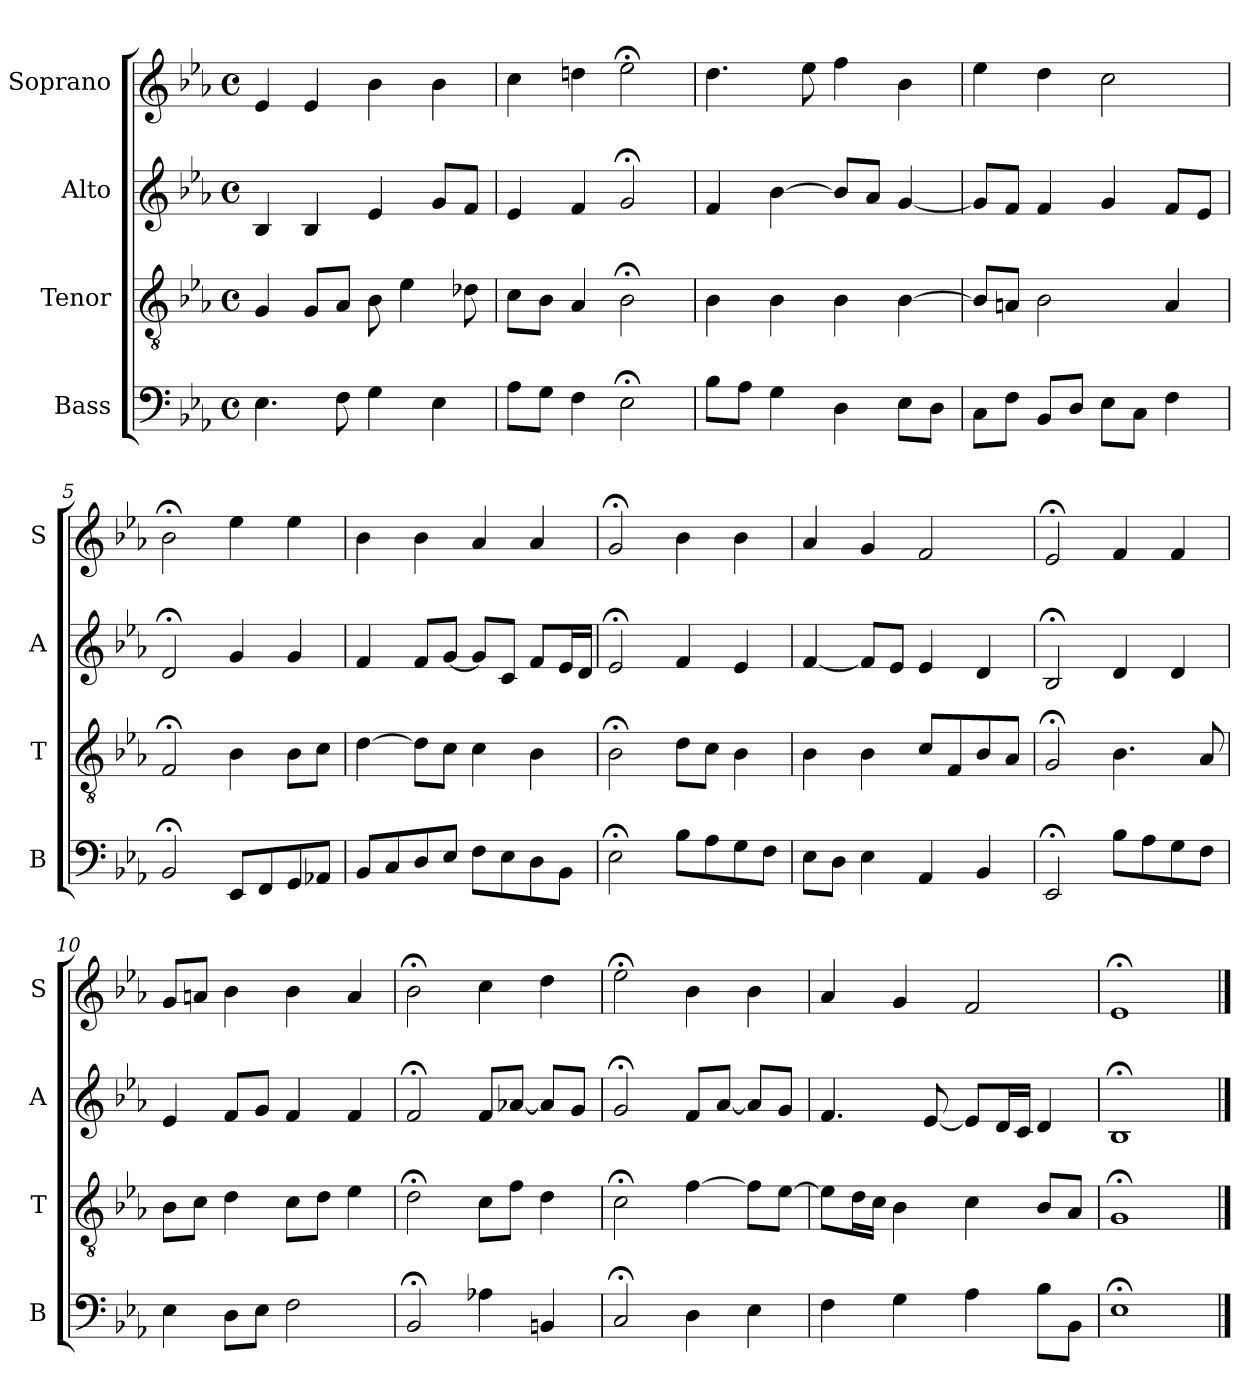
**kern	**kern	**kern	**kern
*part4	*part3	*part2	*part1
*staff4	*staff3	*staff2	*staff1
*I"Bass	*I"Tenor	*I"Alto	*I"Soprano
*I'B	*I'T	*I'A	*I'S
*clefF4	*clefGv2	*clefG2	*clefG2
*k[b-e-a-]	*k[b-e-a-]	*k[b-e-a-]	*k[b-e-a-]
*E-:	*E-:	*E-:	*E-:
*M4/4	*M4/4	*M4/4	*M4/4
*met(c)	*met(c)	*met(c)	*met(c)
*MM100	*MM100	*MM100	*MM100
=1	=1	=1	=1
4.E-	4G	4B-	4e-
.	8GL	4B-	4e-
8F	8A-J	.	.
4G	8B-	4e-	4b-
.	4e-	.	.
4E-	.	8gL	4b-
.	8d-X	8fJ	.
=2	=2	=2	=2
8A-L	8cL	4e-	4cc
8GJ	8B-J	.	.
4Fi	4A-i	4fi	4ddni
2E-;<	2B-;<	2g;<	2ee-;<
=3	=3	=3	=3
8B-L	4B-	4f	4.dd
8A-J	.	.	.
4G	4B-	[4b-	.
.	.	.	8ee-
4D	4B-	8b-L]	4ff
.	.	8a-J	.
8E-L	[4B-	[4g	4b-
8DJ	.	.	.
=4	=4	=4	=4
8CL	8B-L]	8gL]	4ee-
8FJ	8AnJ	8fJ	.
8BB-L	2B-	4f	4dd
8DJ	.	.	.
8E-L	.	4g	2cc
8CJ	.	.	.
4F	4A	8fL	.
.	.	8e-J	.
=5	=5	=5	=5
2BB-;<	2F;<	2d;<	2b-;<
8EE-L	4B-	4g	4ee-
8FF	.	.	.
8GG	8B-L	4g	4ee-
8AA-XJ	8cJ	.	.
=6	=6	=6	=6
8BB-L	[4d	4f	4b-
8C	.	.	.
8D	8dL]	8fL	4b-
8E-J	8cJ	[8gJ	.
8FL	4c	8gL]	4a-
8E-	.	8cJ	.
8D	4B-	8fL	4a-
8BB-J	.	16e-L	.
.	.	16dJJ	.
=7	=7	=7	=7
2E-;<	2B-;<	2e-;<	2g;<
8B-L	8dL	4f	4b-
8A-	8cJ	.	.
8G	4B-	4e-	4b-
8FJ	.	.	.
=8	=8	=8	=8
8E-L	4B-	[4f	4a-
8DJ	.	.	.
4E-	4B-	8fL]	4g
.	.	8e-J	.
4AA-	8cL	4e-	2f
.	8F	.	.
4BB-	8B-	4d	.
.	8A-J	.	.
=9	=9	=9	=9
2EE-;<	2G;<	2B-;<	2e-;<
8B-L	4.B-	4d	4f
8A-	.	.	.
8G	.	4d	4f
8FJ	8A-	.	.
=10	=10	=10	=10
4E-	8B-L	4e-	8gL
.	8cJ	.	8anJ
8DL	4d	8fL	4b-
8E-J	.	8gJ	.
2F	8cL	4f	4b-
.	8dJ	.	.
.	4e-	4f	4a
=11	=11	=11	=11
2BB-;<	2d;<	2f;<	2b-;<
4A-X	8cL	8fL	4cc
.	8fJ	[8a-XJ	.
4BBn	4d	8a-L]	4dd
.	.	8gJ	.
=12	=12	=12	=12
2C;<	2c;<	2g;<	2ee-;<
4D	[4f	8fL	4b-
.	.	[8a-J	.
4E-	8fL]	8a-L]	4b-
.	[8e-J	8gJ	.
=13	=13	=13	=13
4F	8e-L]	4.f	4a-
.	16dL	.	.
.	16cJJ	.	.
4G	4B-	.	4g
.	.	[8e-	.
4A-	4c	8e-L]	2f
.	.	16dL	.
.	.	16cJJ	.
8B-L	8B-L	4d	.
8BB-J	8A-J	.	.
=14	=14	=14	=14
1E-;<	1G;<	1B-;<	1e-;<
==	==	==	==
*-	*-	*-	*-
